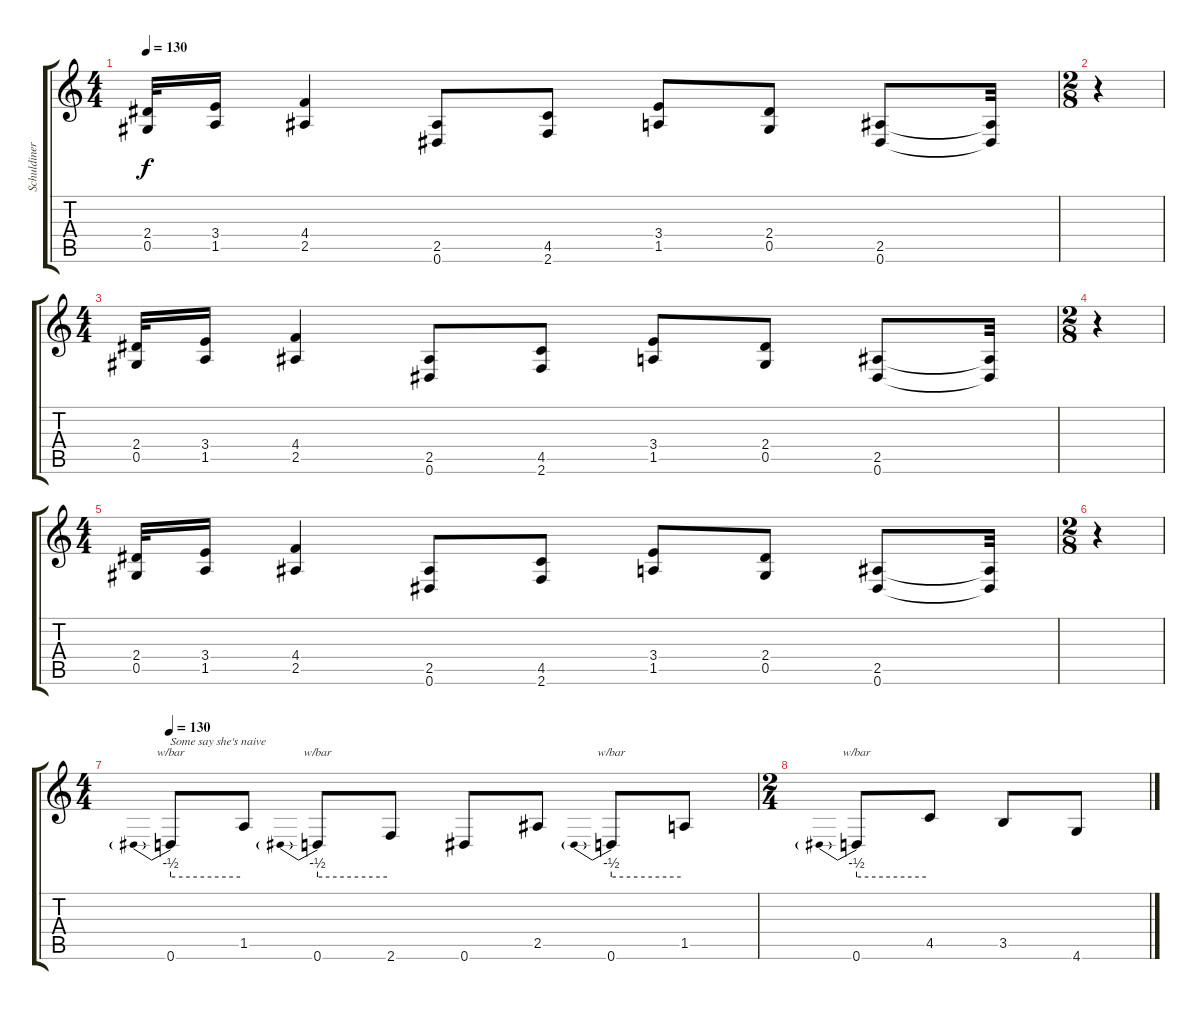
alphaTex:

\track ("Schuldiner" "Schuldiner") {instrument distortionguitar}
\staff {score tabs}
\tuning (Eb4 Bb3 Gb3 Db3 Ab2 Eb2) {hide}
\ts (4 4)
\tempo 130
\clef g2
\ks c
(2.4 0.5).32{dy f} (3.4 1.5).16 (4.4 2.5).4 (2.5 0.6).8 (4.5 2.6).8 (3.4 1.5).8 (2.4 0.5).8 (2.5 0.6).8 (2.5{t} 0.6{t}).32 |
\ts (2 8)
r.4 |
\ts (4 4)
(2.4 0.5).32 (3.4 1.5).16 (4.4 2.5).4 (2.5 0.6).8 (4.5 2.6).8 (3.4 1.5).8 (2.4 0.5).8 (2.5 0.6).8 (2.5{t} 0.6{t}).32 |
\ts (2 8)
r.4 |
\ts (4 4)
(2.4 0.5).32 (3.4 1.5).16 (4.4 2.5).4 (2.5 0.6).8 (4.5 2.6).8 (3.4 1.5).8 (2.4 0.5).8 (2.5 0.6).8 (2.5{t} 0.6{t}).32 |
\ts (2 8)
r.4 |
\ts (4 4)
\tempo 130
0.6.8{tbe (predive default 0 -2 60 -2) txt "Some say she's naive"} 1.5.8 0.6.8{tbe (predive default 0 -2 60 -2)} 2.6.8 0.6.8 2.5.8 0.6.8{tbe (predive default 0 -2 60 -2)} 1.5.8 |
\ts (2 4)
0.6.8{tbe (predive default 0 -2 60 -2)} 4.5.8 3.5.8 4.6.8
